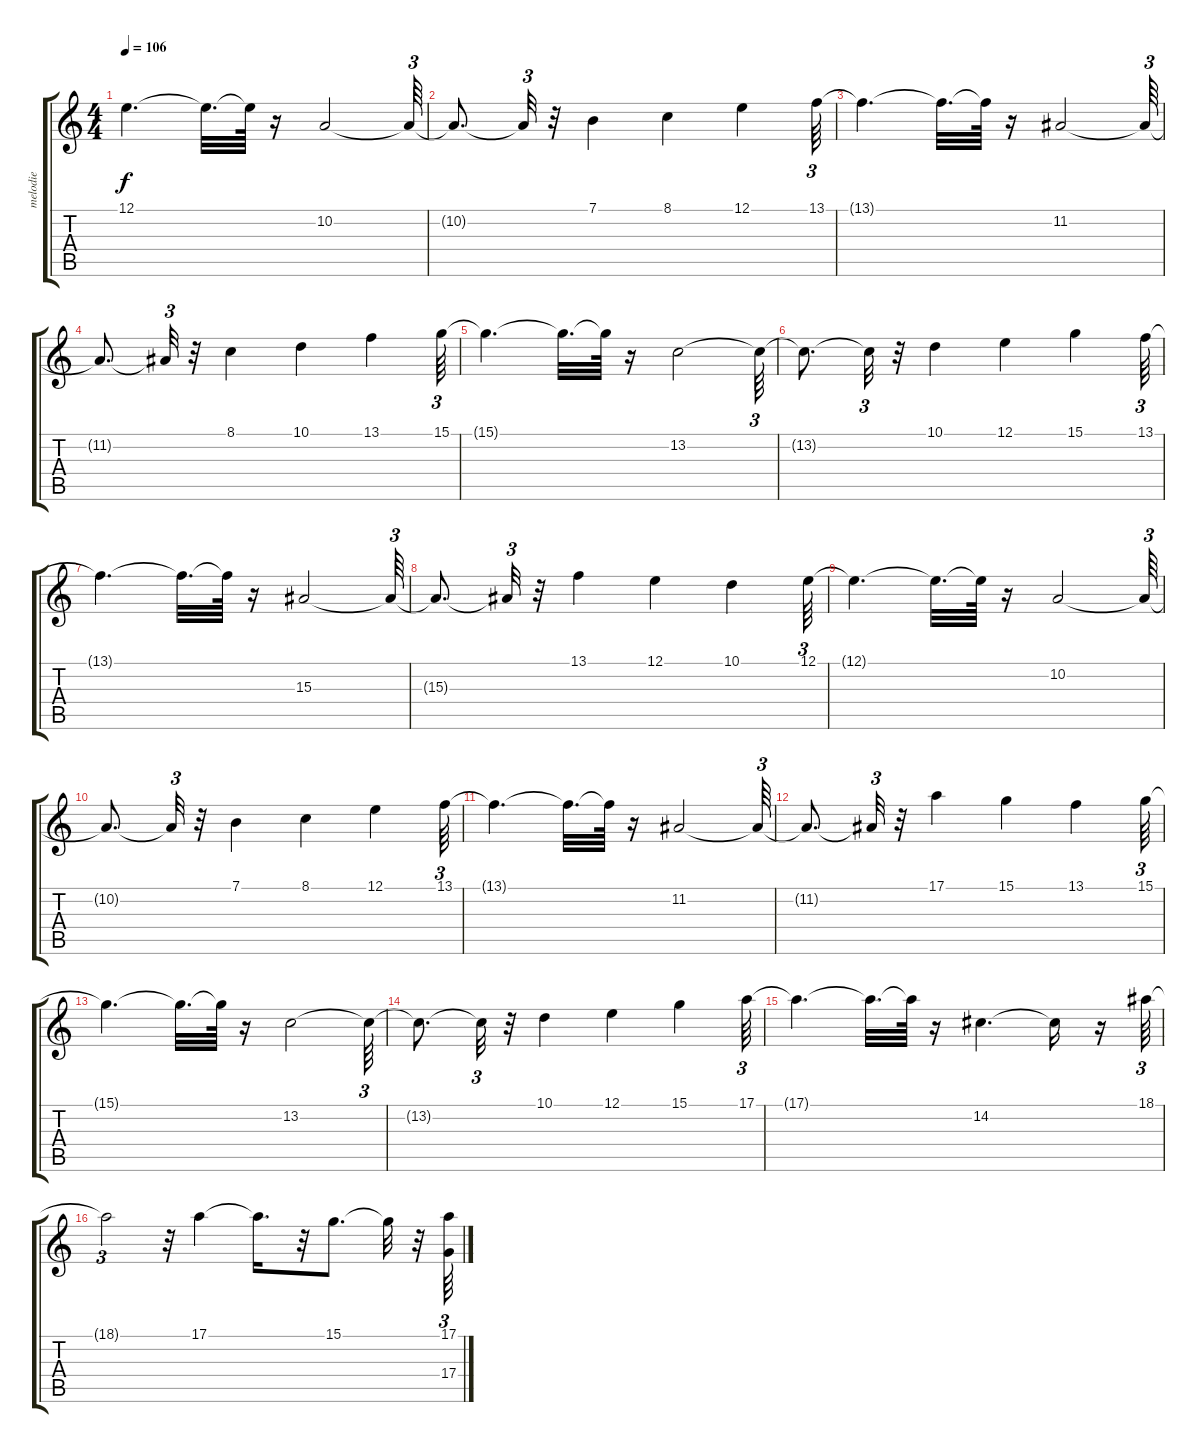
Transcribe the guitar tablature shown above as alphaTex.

\track ("melodie" "melodie") {instrument synthstrings1}
\staff {score tabs}
\tuning (E4 B3 G3 D3 A2 E2) {hide}
\ts (4 4)
\tempo 106
\clef g2
\ks c
12.1{t}.4{d dy f} 12.1{t}.32{d} 12.1{t}.64 r.16 10.2.2 10.2{t}.64{tu (3 2)} |
10.2{t}.8{d} 10.2{t}.32{tu (3 2)} r.32 7.1.4 8.1.4 12.1.4 13.1.64{tu (3 2)} |
13.1{t}.4{d} 13.1{t}.32{d} 13.1{t}.64 r.16 11.2.2 11.2{t}.64{tu (3 2)} |
11.2{t}.8{d} 11.2{t}.32{tu (3 2)} r.32 8.1.4 10.1.4 13.1.4 15.1.64{tu (3 2)} |
15.1{t}.4{d} 15.1{t}.32{d} 15.1{t}.64 r.16 13.2.2 13.2{t}.64{tu (3 2)} |
13.2{t}.8{d} 13.2{t}.32{tu (3 2)} r.32 10.1.4 12.1.4 15.1.4 13.1.64{tu (3 2)} |
13.1{t}.4{d} 13.1{t}.32{d} 13.1{t}.64 r.16 15.3.2 15.3{t}.64{tu (3 2)} |
15.3{t}.8{d} 15.3{t}.32{tu (3 2)} r.32 13.1.4 12.1.4 10.1.4 12.1.64{tu (3 2)} |
12.1{t}.4{d} 12.1{t}.32{d} 12.1{t}.64 r.16 10.2.2 10.2{t}.64{tu (3 2)} |
10.2{t}.8{d} 10.2{t}.32{tu (3 2)} r.32 7.1.4 8.1.4 12.1.4 13.1.64{tu (3 2)} |
13.1{t}.4{d} 13.1{t}.32{d} 13.1{t}.64 r.16 11.2.2 11.2{t}.64{tu (3 2)} |
11.2{t}.8{d} 11.2{t}.32{tu (3 2)} r.32 17.1.4 15.1.4 13.1.4 15.1.64{tu (3 2)} |
15.1{t}.4{d} 15.1{t}.32{d} 15.1{t}.64 r.16 13.2.2 13.2{t}.64{tu (3 2)} |
13.2{t}.8{d} 13.2{t}.32{tu (3 2)} r.32 10.1.4 12.1.4 15.1.4 17.1.64{tu (3 2)} |
17.1{t}.4{d} 17.1{t}.32{d} 17.1{t}.64 r.16 14.2.4{d} 14.2{t}.16 r.16 18.1.64{tu (3 2)} |
18.1{t}.2{tu (3 2)} r.32 17.1.4 17.1{t}.16{d} r.32 15.1.8{d} 15.1{t}.32 r.32 (17.1 17.4).64{tu (3 2)}
